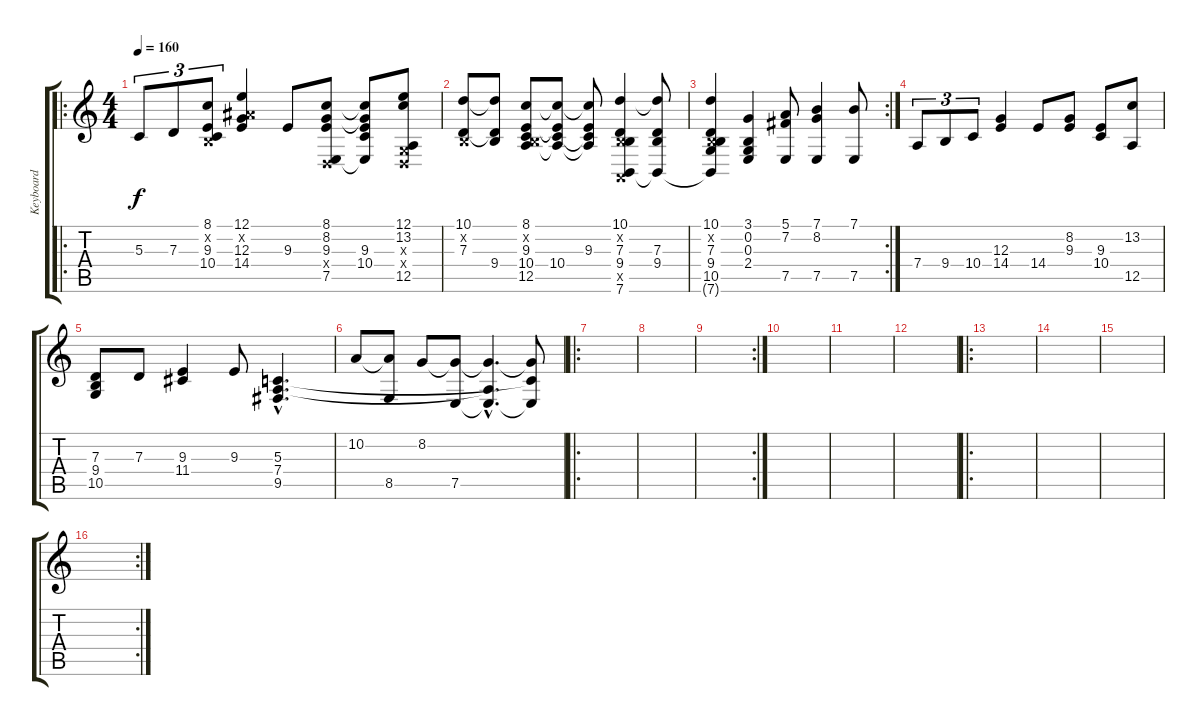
\track ("Keyboard" "Keyboard") {instrument harpsichord}
\staff {score tabs}
\tuning (E4 B3 G3 D3 A2 E2) {hide}
\ro
\ts (4 4)
\tempo 160
\clef g2
\ks c
5.3.8{tu (3 2) dy f instrument harpsichord} 7.3.8{tu (3 2)} (8.1 0.2{x} 9.3 10.4).8{tu (3 2)} (12.1 11.2{x} 12.3 14.4).4 9.3.8 (8.1 8.2 9.3 0.4{x} 7.5).8 (8.1{t} 8.2{t} 9.3 10.4 7.5{t}).8 (12.1 13.2 0.3{x} 0.4{x} 12.5).8 |
(10.1 0.2{x} 7.3).8 (10.1{t} 7.3{t} 9.4).8 (8.1 0.2{x} 9.3 10.4 12.5).8 (8.1{t} 9.3{t} 10.4 12.5{t}).8 (8.1{t} 9.3 10.4{t} 12.5{t}).8 (10.1 0.2{x} 7.3 9.4 0.5{x} 7.6).4 (10.1{t} 7.3 9.4 7.6{t}).8 |
\rc 2
(10.1 0.2{x} 7.3 9.4 10.5 7.6{t}).4 (3.1 0.2 0.3 2.4).4 (5.1 7.2 7.5).8 (7.1 8.2 7.5).4 (7.1 7.5).8 |
7.4.8{tu (3 2)} 9.4.8{tu (3 2)} 10.4.8{tu (3 2)} (12.3 14.4).4 14.4.8 (8.2 9.3).8 (9.3 10.4).8 (13.2 12.5).8 |
(7.3 9.4 10.5).8 7.3.8 (9.3 11.4).4 9.3.8 (5.3{hac} 7.4{hac} 9.5{hac}).4{d} |
10.2.8 (10.2{t} 8.5).8 8.2.8 (8.2{t} 7.5).8 (8.2{hac t} 7.4{hac t} 7.5{hac t}).4{d} (8.2{t} 5.3{t} 7.5{t}).8 |
\ro
|
|
\rc 2
|
|
|
|
\ro
|
|
|
\rc 2
